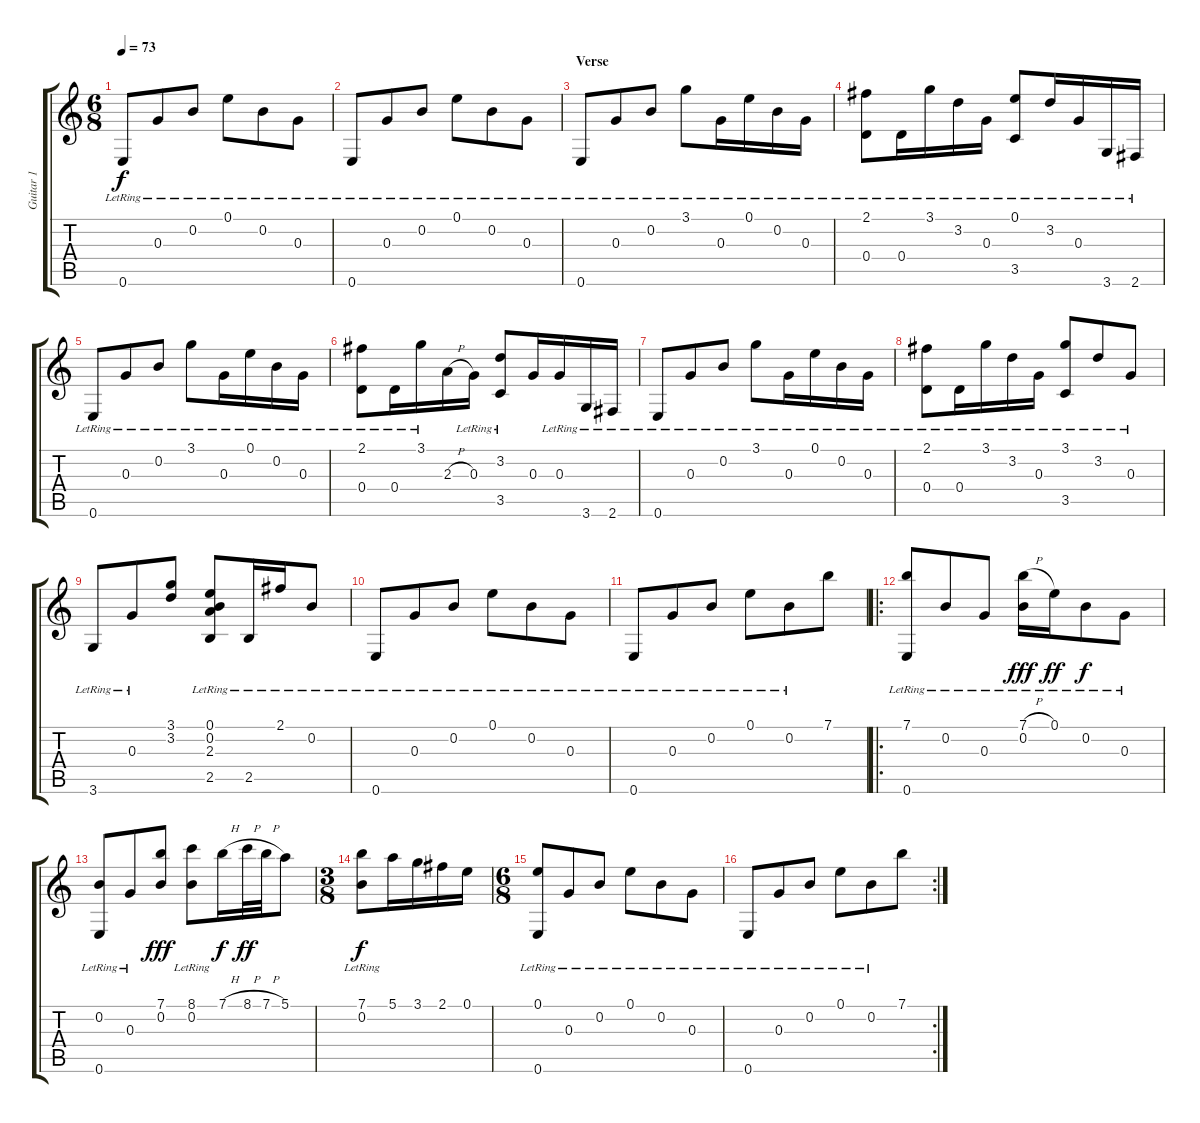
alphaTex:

\track ("Guitar 1" "Guitar 1") {instrument electricguitarclean}
\staff {score tabs}
\tuning (E4 B3 G3 D3 A2 E2) {hide}
\ts (6 8)
\tempo 73
\clef g2
\ks c
0.6{lr}.8{dy f} 0.3{lr}.8 0.2{lr}.8 0.1{lr}.8 0.2{lr}.8 0.3{lr}.8 |
0.6{lr}.8 0.3{lr}.8 0.2{lr}.8 0.1{lr}.8 0.2{lr}.8 0.3{lr}.8 |
\section ("" "Verse")
0.6{lr}.8 0.3{lr}.8 0.2{lr}.8 3.1{lr}.8 0.3{lr}.16 0.1{lr}.16 0.2{lr}.16 0.3{lr}.16 |
(2.1{lr} 0.4).8 0.4{lr}.16 3.1{lr}.16 3.2{lr}.16 0.3{lr}.16 (0.1{lr} 3.5{lr}).8 3.2{lr}.16 0.3{lr}.16 3.6{lr}.16 2.6{lr}.16 |
0.6{lr}.8 0.3{lr}.8 0.2{lr}.8 3.1{lr}.8 0.3{lr}.16 0.1{lr}.16 0.2{lr}.16 0.3{lr}.16 |
(2.1{lr} 0.4).8 0.4{lr}.16 3.1{lr}.16 2.3{h}.16 0.3{lr}.16 (3.2{lr} 3.5{lr}).8 0.3.16 0.3{lr}.16 3.6{lr}.16 2.6{lr}.16 |
0.6{lr}.8 0.3{lr}.8 0.2{lr}.8 3.1{lr}.8 0.3{lr}.16 0.1{lr}.16 0.2{lr}.16 0.3{lr}.16 |
(2.1{lr} 0.4).8 0.4{lr}.16 3.1{lr}.16 3.2{lr}.16 0.3{lr}.16 (3.1{lr} 3.5{lr}).8 3.2{lr}.8 0.3{lr}.8 |
3.6{lr}.8 0.3{lr}.8 (3.1 3.2).8 (0.1{lr} 0.2{lr} 2.3{lr} 2.5).8 2.5{lr}.16 2.1{lr}.16 0.2{lr}.8 |
0.6{lr}.8 0.3{lr}.8 0.2{lr}.8 0.1{lr}.8 0.2{lr}.8 0.3{lr}.8 |
0.6{lr}.8 0.3{lr}.8 0.2{lr}.8 0.1{lr}.8 0.2{lr}.8 7.1.8 |
\ro
(7.1{lr} 0.6{lr}).8 0.2{lr}.8 0.3{lr}.8 (7.1{h} 0.2{lr}).16{dy fff} 0.1{lr}.16{dy ff} 0.2{lr}.8{dy f} 0.3{lr}.8 |
(0.2{lr} 0.6{lr}).8 0.3{lr}.8 (7.1 0.2).8{dy fff} (8.1 0.2{lr}).8 7.1{h}.16{dy f} 8.1{h}.32{dy ff} 7.1{h}.32 5.1.8 |
\ts (3 8)
(7.1 0.2{lr}).8{dy f} 5.1.16 3.1.16 2.1.16 0.1.16 |
\ts (6 8)
(0.1{lr} 0.6{lr}).8 0.3{lr}.8 0.2{lr}.8 0.1{lr}.8 0.2{lr}.8 0.3{lr}.8 |
\rc 2
0.6{lr}.8 0.3{lr}.8 0.2{lr}.8 0.1{lr}.8 0.2{lr}.8 7.1.8
